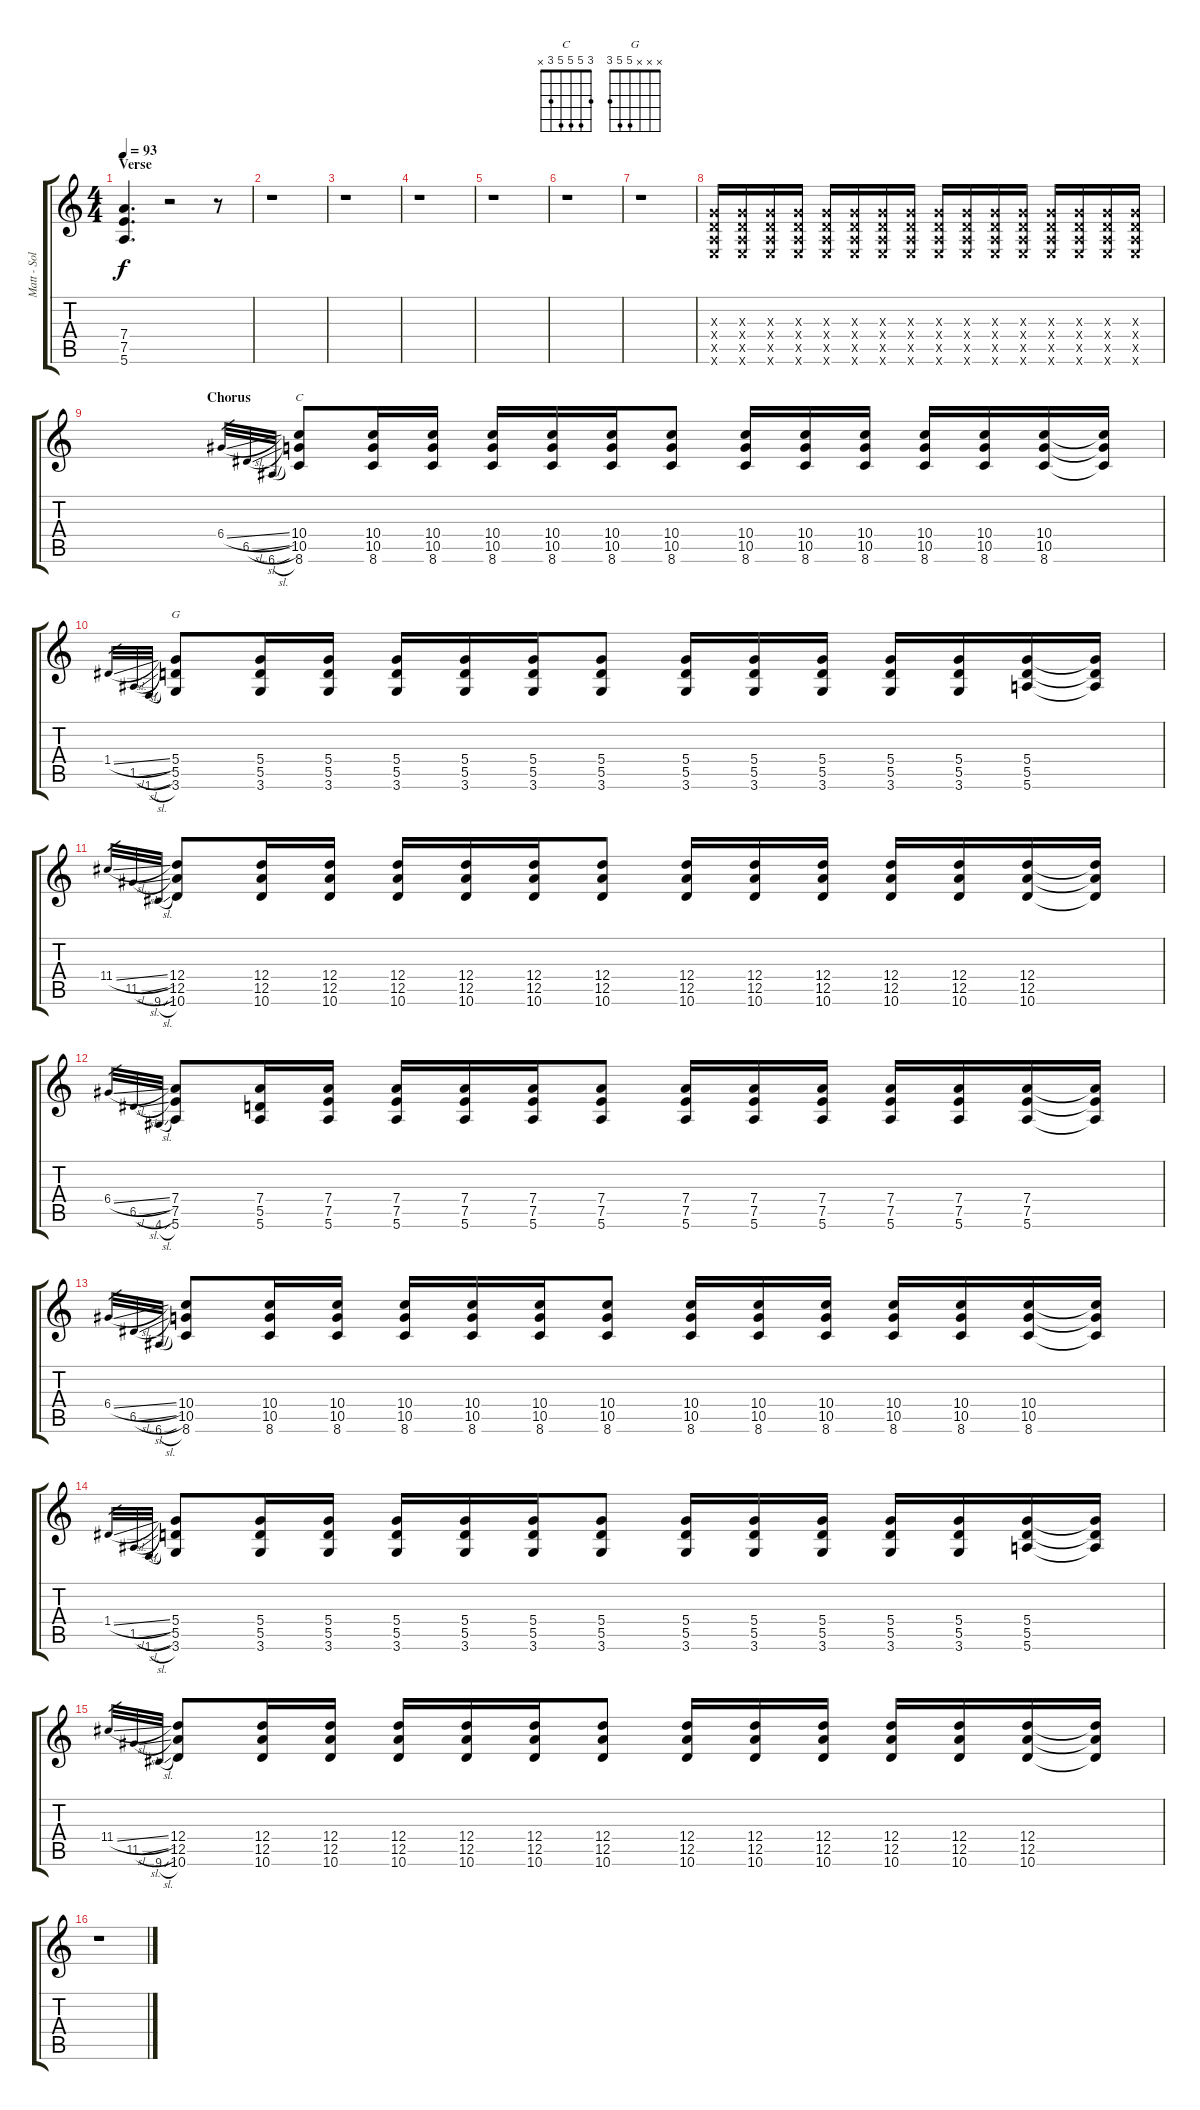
\track ("Matt - Solo Guitar" "Matt - Sol") {instrument overdrivenguitar}
\staff {score tabs}
\tuning (E4 B3 G3 D3 A2 E2) {hide}
\chord ("C" 3 5 5 5 3 x)
\chord ("G" x x x 5 5 3)
\ts (4 4)
\section ("" "Verse")
\tempo 93
\clef g2
\ks c
(7.4 7.5 5.6).4{d dy f} r.2 r.8 |
r.1 |
r.1 |
r.1 |
r.1 |
r.1 |
r.1 |
(0.3{x} 0.4{x} 0.5{x} 0.6{x}).16 (0.3{x} 0.4{x} 0.5{x} 0.6{x}).16 (0.3{x} 0.4{x} 0.5{x} 0.6{x}).16 (0.3{x} 0.4{x} 0.5{x} 0.6{x}).16 (0.3{x} 0.4{x} 0.5{x} 0.6{x}).16 (0.3{x} 0.4{x} 0.5{x} 0.6{x}).16 (0.3{x} 0.4{x} 0.5{x} 0.6{x}).16 (0.3{x} 0.4{x} 0.5{x} 0.6{x}).16 (0.3{x} 0.4{x} 0.5{x} 0.6{x}).16 (0.3{x} 0.4{x} 0.5{x} 0.6{x}).16 (0.3{x} 0.4{x} 0.5{x} 0.6{x}).16 (0.3{x} 0.4{x} 0.5{x} 0.6{x}).16 (0.3{x} 0.4{x} 0.5{x} 0.6{x}).16 (0.3{x} 0.4{x} 0.5{x} 0.6{x}).16 (0.3{x} 0.4{x} 0.5{x} 0.6{x}).16 (0.3{x} 0.4{x} 0.5{x} 0.6{x}).16 |
\section ("" "Chorus")
6.4{sl}.32{gr} 6.5{sl}.32{gr} 6.6{sl}.32{gr} (10.4 10.5 8.6).8{ch "C"} (10.4 10.5 8.6).16 (10.4 10.5 8.6).16 (10.4 10.5 8.6).16 (10.4 10.5 8.6).16 (10.4 10.5 8.6).16 (10.4 10.5 8.6).8 (10.4 10.5 8.6).16 (10.4 10.5 8.6).16 (10.4 10.5 8.6).16 (10.4 10.5 8.6).16 (10.4 10.5 8.6).16 (10.4 10.5 8.6).16 (10.4{t} 10.5{t} 8.6{t}).16 |
1.4{sl}.32{gr} 1.5{sl}.32{gr} 1.6{sl}.32{gr} (5.4 5.5 3.6).8{ch "G"} (5.4 5.5 3.6).16 (5.4 5.5 3.6).16 (5.4 5.5 3.6).16 (5.4 5.5 3.6).16 (5.4 5.5 3.6).16 (5.4 5.5 3.6).8 (5.4 5.5 3.6).16 (5.4 5.5 3.6).16 (5.4 5.5 3.6).16 (5.4 5.5 3.6).16 (5.4 5.5 3.6).16 (5.4 5.5 5.6).16 (5.4{t} 5.5{t} 5.6{t}).16 |
11.4{sl}.32{gr} 11.5{sl}.32{gr} 9.6{sl}.32{gr} (12.4 12.5 10.6).8 (12.4 12.5 10.6).16 (12.4 12.5 10.6).16 (12.4 12.5 10.6).16 (12.4 12.5 10.6).16 (12.4 12.5 10.6).16 (12.4 12.5 10.6).8 (12.4 12.5 10.6).16 (12.4 12.5 10.6).16 (12.4 12.5 10.6).16 (12.4 12.5 10.6).16 (12.4 12.5 10.6).16 (12.4 12.5 10.6).16 (12.4{t} 12.5{t} 10.6{t}).16 |
6.4{sl}.32{gr} 6.5{sl}.32{gr} 4.6{sl}.32{gr} (7.4 7.5 5.6).8 (7.4 5.5 5.6).16 (7.4 7.5 5.6).16 (7.4 7.5 5.6).16 (7.4 7.5 5.6).16 (7.4 7.5 5.6).16 (7.4 7.5 5.6).8 (7.4 7.5 5.6).16 (7.4 7.5 5.6).16 (7.4 7.5 5.6).16 (7.4 7.5 5.6).16 (7.4 7.5 5.6).16 (7.4 7.5 5.6).16 (7.4{t} 7.5{t} 5.6{t}).16 |
6.4{sl}.32{gr} 6.5{sl}.32{gr} 6.6{sl}.32{gr} (10.4 10.5 8.6).8 (10.4 10.5 8.6).16 (10.4 10.5 8.6).16 (10.4 10.5 8.6).16 (10.4 10.5 8.6).16 (10.4 10.5 8.6).16 (10.4 10.5 8.6).8 (10.4 10.5 8.6).16 (10.4 10.5 8.6).16 (10.4 10.5 8.6).16 (10.4 10.5 8.6).16 (10.4 10.5 8.6).16 (10.4 10.5 8.6).16 (10.4{t} 10.5{t} 8.6{t}).16 |
1.4{sl}.32{gr} 1.5{sl}.32{gr} 1.6{sl}.32{gr} (5.4 5.5 3.6).8 (5.4 5.5 3.6).16 (5.4 5.5 3.6).16 (5.4 5.5 3.6).16 (5.4 5.5 3.6).16 (5.4 5.5 3.6).16 (5.4 5.5 3.6).8 (5.4 5.5 3.6).16 (5.4 5.5 3.6).16 (5.4 5.5 3.6).16 (5.4 5.5 3.6).16 (5.4 5.5 3.6).16 (5.4 5.5 5.6).16 (5.4{t} 5.5{t} 5.6{t}).16 |
11.4{sl}.32{gr} 11.5{sl}.32{gr} 9.6{sl}.32{gr} (12.4 12.5 10.6).8 (12.4 12.5 10.6).16 (12.4 12.5 10.6).16 (12.4 12.5 10.6).16 (12.4 12.5 10.6).16 (12.4 12.5 10.6).16 (12.4 12.5 10.6).8 (12.4 12.5 10.6).16 (12.4 12.5 10.6).16 (12.4 12.5 10.6).16 (12.4 12.5 10.6).16 (12.4 12.5 10.6).16 (12.4 12.5 10.6).16 (12.4{t} 12.5{t} 10.6{t}).16 |
r.1
